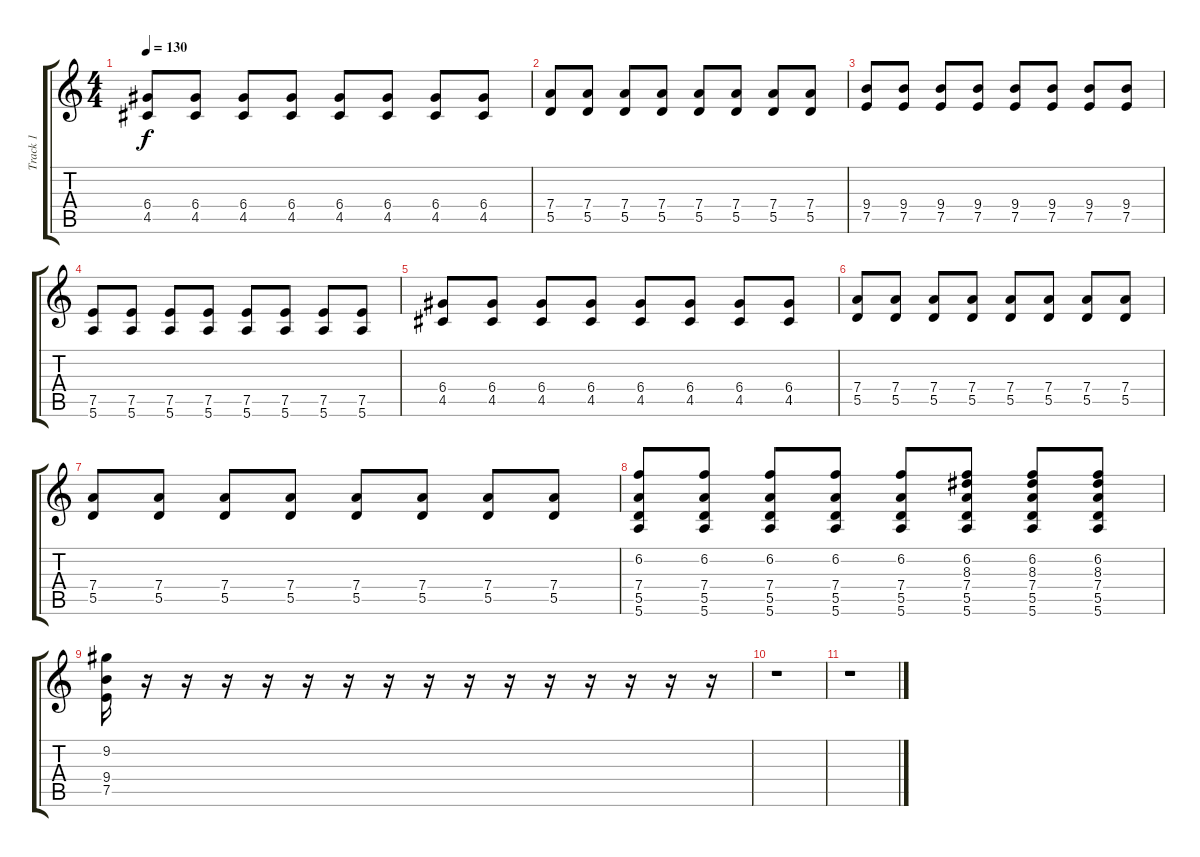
\track ("Track 1" "Track 1") {instrument overdrivenguitar}
\staff {score tabs}
\tuning (E4 B3 G3 D3 A2 E2) {hide}
\ts (4 4)
\tempo 130
\clef g2
\ks c
(6.4 4.5).8{dy f} (6.4 4.5).8 (6.4 4.5).8 (6.4 4.5).8 (6.4 4.5).8 (6.4 4.5).8 (6.4 4.5).8 (6.4 4.5).8 |
(7.4 5.5).8 (7.4 5.5).8 (7.4 5.5).8 (7.4 5.5).8 (7.4 5.5).8 (7.4 5.5).8 (7.4 5.5).8 (7.4 5.5).8 |
(9.4 7.5).8 (9.4 7.5).8 (9.4 7.5).8 (9.4 7.5).8 (9.4 7.5).8 (9.4 7.5).8 (9.4 7.5).8 (9.4 7.5).8 |
(7.5 5.6).8 (7.5 5.6).8 (7.5 5.6).8 (7.5 5.6).8 (7.5 5.6).8 (7.5 5.6).8 (7.5 5.6).8 (7.5 5.6).8 |
(6.4 4.5).8 (6.4 4.5).8 (6.4 4.5).8 (6.4 4.5).8 (6.4 4.5).8 (6.4 4.5).8 (6.4 4.5).8 (6.4 4.5).8 |
(7.4 5.5).8 (7.4 5.5).8 (7.4 5.5).8 (7.4 5.5).8 (7.4 5.5).8 (7.4 5.5).8 (7.4 5.5).8 (7.4 5.5).8 |
(7.4 5.5).8 (7.4 5.5).8 (7.4 5.5).8 (7.4 5.5).8 (7.4 5.5).8 (7.4 5.5).8 (7.4 5.5).8 (7.4 5.5).8 |
(6.2 7.4 5.5 5.6).8 (6.2 7.4 5.5 5.6).8 (6.2 7.4 5.5 5.6).8 (6.2 7.4 5.5 5.6).8 (6.2 7.4 5.5 5.6).8 (6.2 8.3 7.4 5.5 5.6).8 (6.2 8.3 7.4 5.5 5.6).8 (6.2 8.3 7.4 5.5 5.6).8 |
(9.2 9.4 7.5).16 r.16 r.16 r.16 r.16 r.16 r.16 r.16 r.16 r.16 r.16 r.16 r.16 r.16 r.16 r.16 |
r.1 |
r.1
